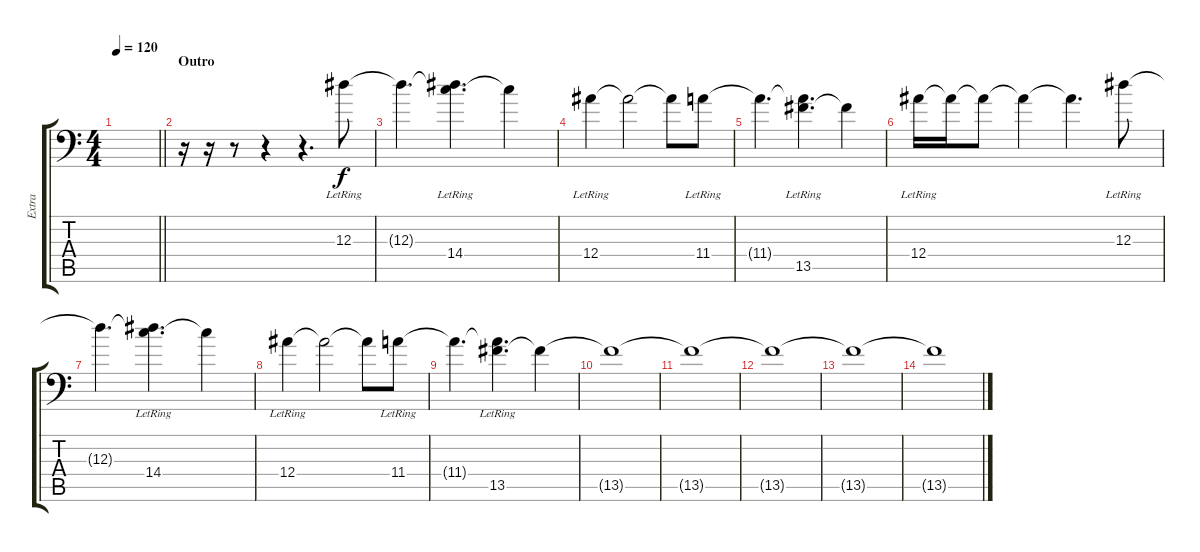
\track ("Extra" "Extra") {instrument electricguitarjazz}
\staff {score tabs}
\tuning (C4 G3 Eb3 Bb2 F2 Bb1) {hide}
\ts (4 4)
\tempo 120
\clef f4
\barLineRight lightlight
\ks c
|
\section ("" "Outro")
r.16 r.16 r.8 r.4 r.4{d} 12.3{lr}.8 |
12.3{t}.4{d} (12.3{t} 14.4{lr}).4{d} 14.4{t}.4 |
12.4{lr}.4 12.4{t}.2 12.4{t}.8 11.4{lr}.8 |
11.4{t}.4{d} (11.4{t} 13.5{lr}).4{d} 13.5{t}.4 |
12.4{lr}.16 12.4{t}.16 12.4{t}.8 12.4{t}.4 12.4{t}.4{d} 12.3{lr}.8 |
12.3{t}.4{d} (12.3{t} 14.4{lr}).4{d} 14.4{t}.4 |
12.4{lr}.4 12.4{t}.2 12.4{t}.8 11.4{lr}.8 |
11.4{t}.4{d} (11.4{t} 13.5{lr}).4{d} 13.5{t}.4 |
13.5{t}.1 |
13.5{t}.1 |
13.5{t}.1 |
13.5{t}.1 |
13.5{t}.1
